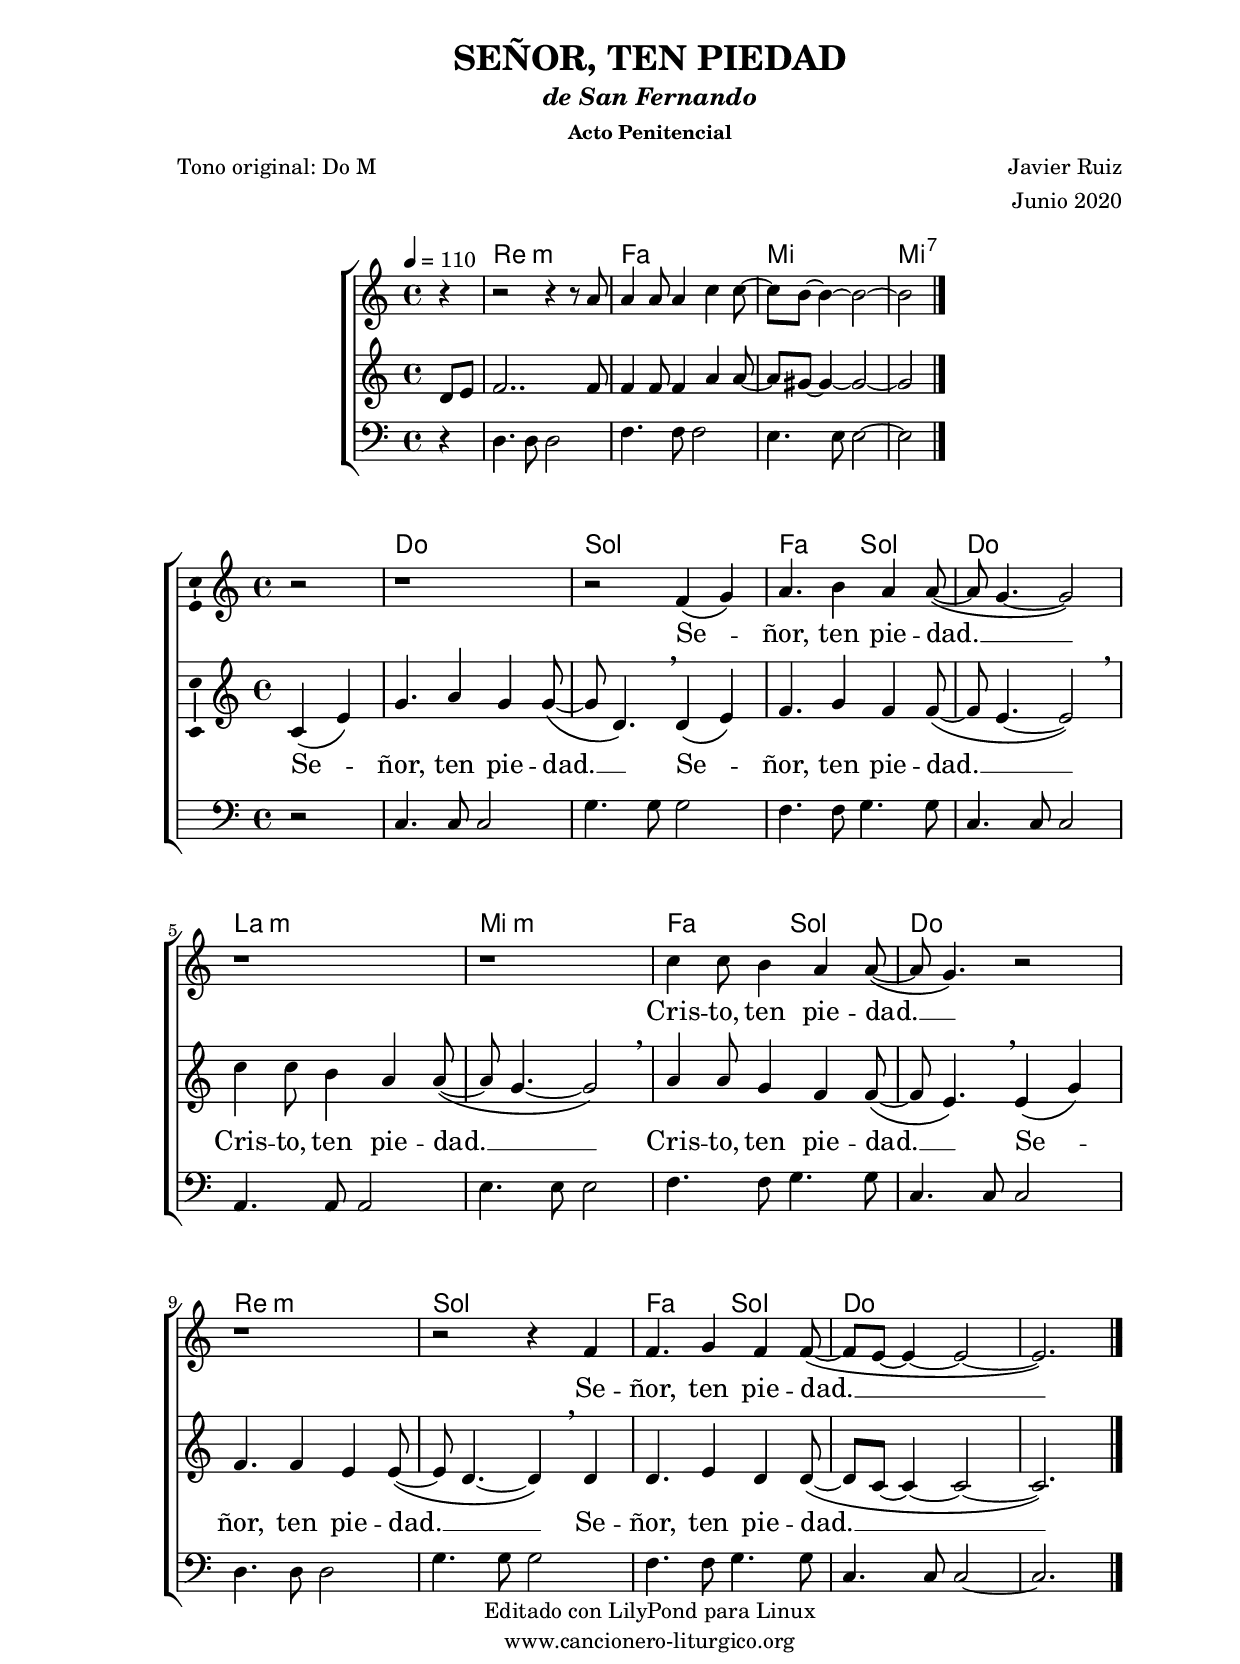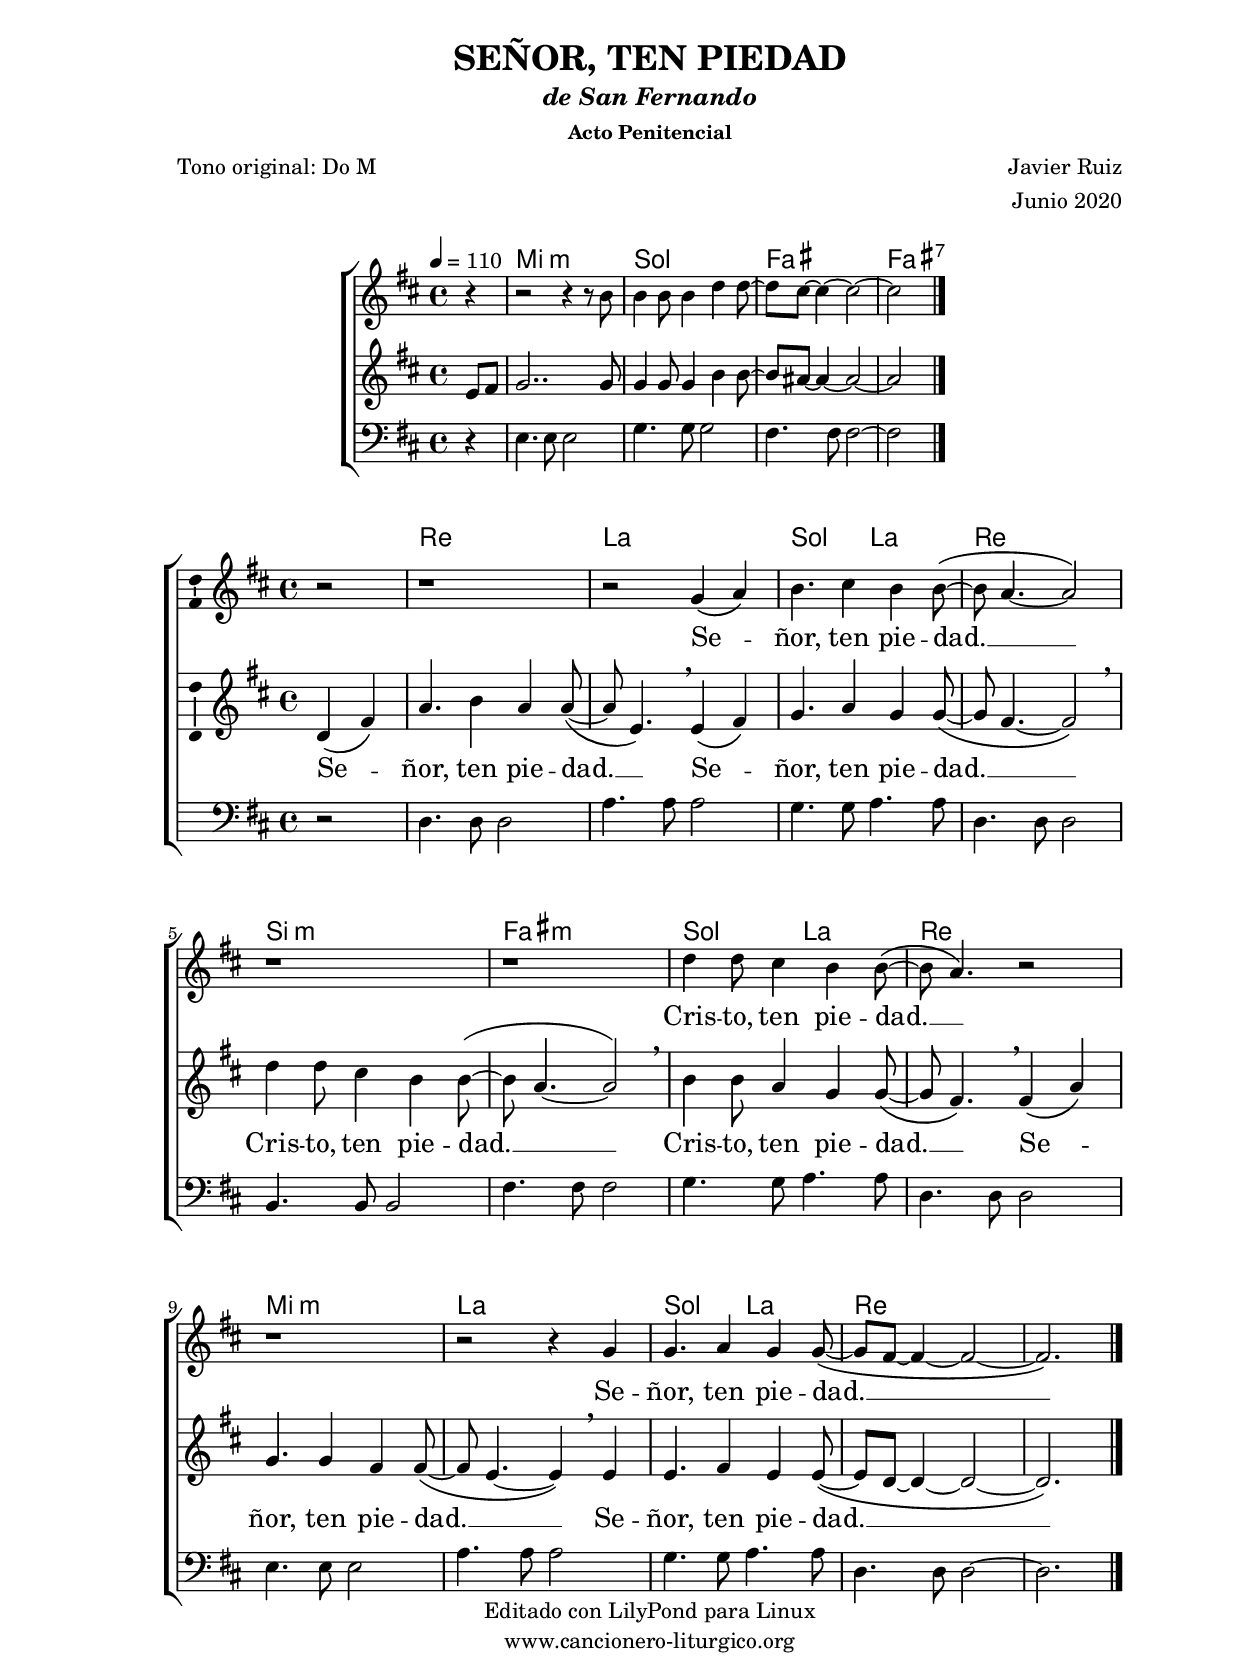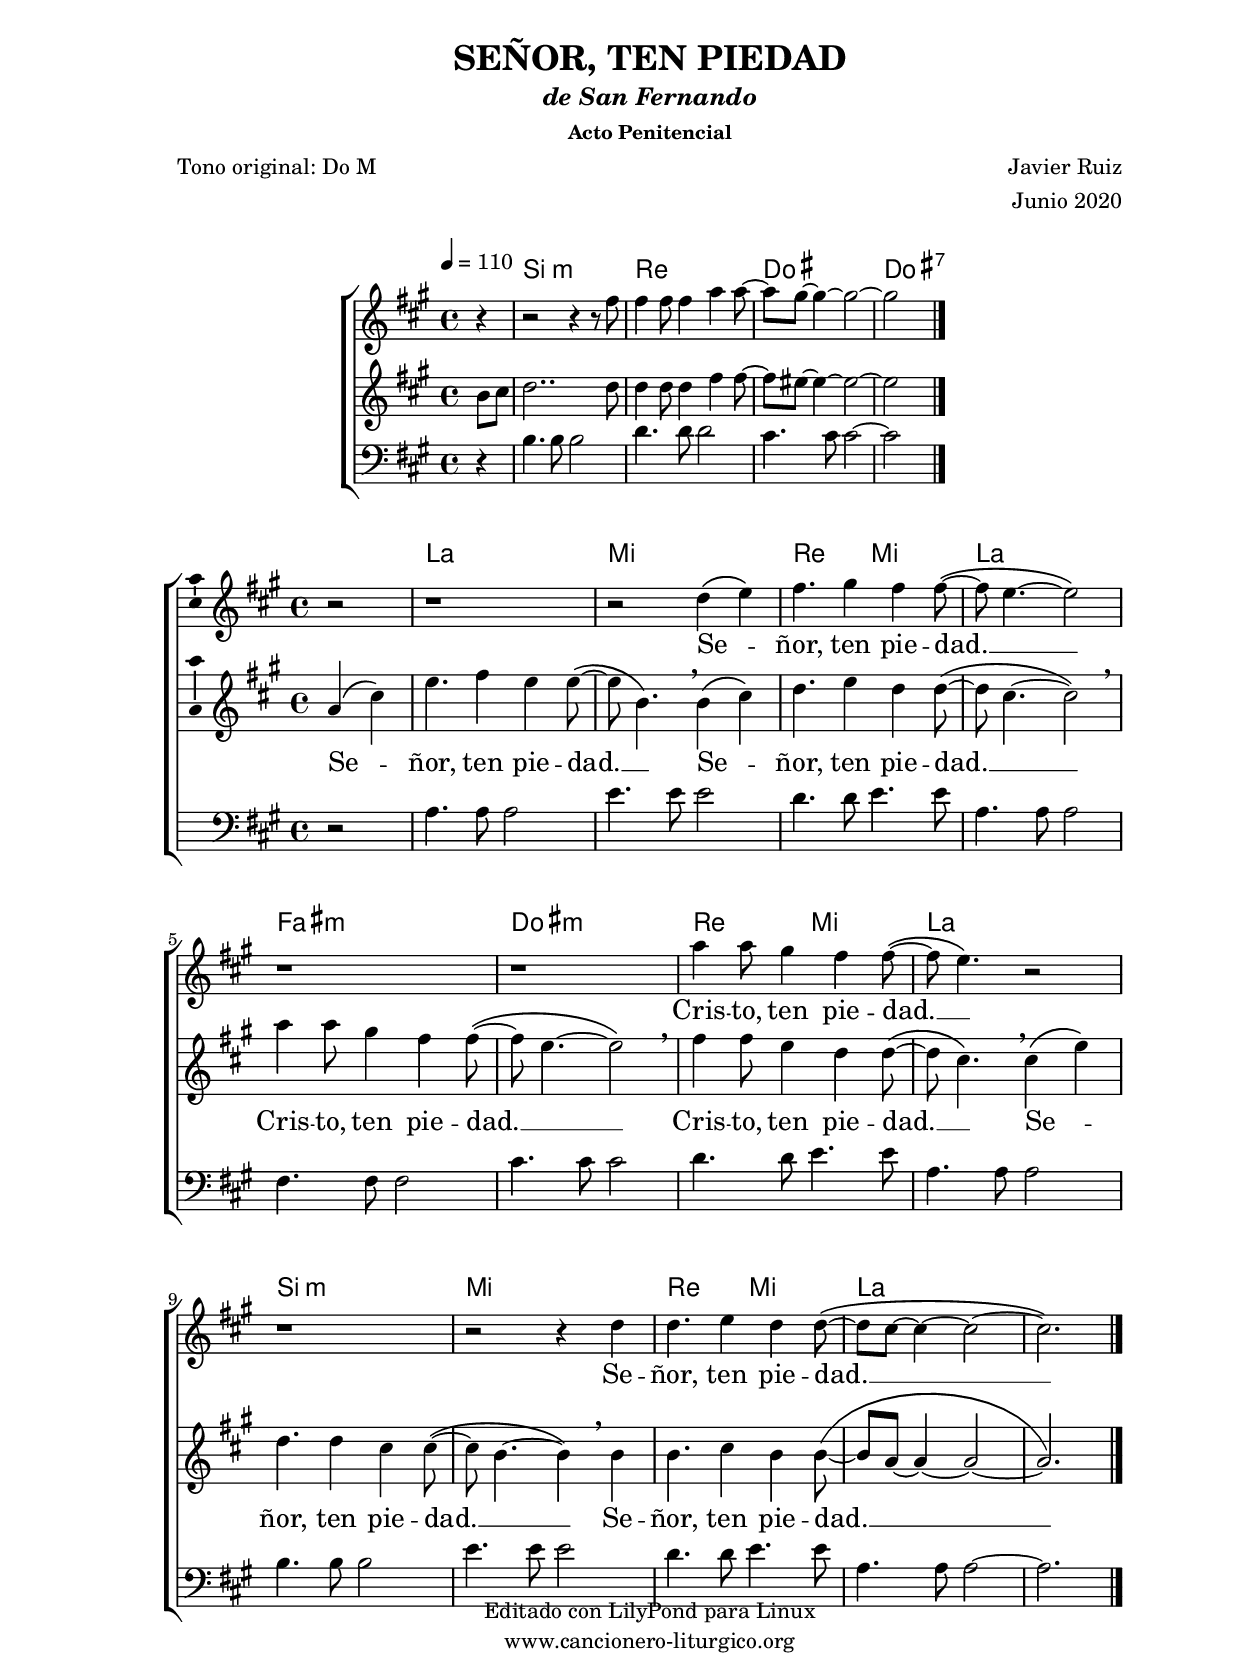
%
%lilypond ten-piedad-jruiz.ly
%timidity ten-piedad-jruiz.midi -Ow -o ten-piedad-jruiz.wav
%timidity ten-piedad-jruiz.midi -Ow -o - | lame - ten-piedad-jruiz.mp3
%
%Para convertir de .wav a .mp3:
%lame -h -m j filename.wav
%
%
%para escuchar el midi:
%timidity nombrefichero.midi
%


%versión de lilypond para la que se ha escrito esta partitura:
\version "2.16.0"

	%Tamaño papel
	#(set-default-paper-size "a4")
	%Tamaño partitura
	#(set-global-staff-size 19)
	%No responde al pulsar sobre una nota
	#(ly:set-option 'point-and-click #f)

%parámetros del encabezamiento:
\header {
	title = "SEÑOR, TEN PIEDAD"
	subtitle = \markup { {\italic "de San Fernando"} }
	subsubtitle = \markup { Acto Penitencial }
	composer = "Javier Ruiz"
	poet = "Tono original: Do M"
	meter = ""
	arranger = "Junio 2020"
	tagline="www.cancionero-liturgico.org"
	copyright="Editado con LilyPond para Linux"
	}

%parámetros asociados al papel:
\paper  {
	oddHeaderMarkup = \markup {\fill-line { \on-the-fly #not-first-page \fromproperty #'header:title \on-the-fly #not-first-page \fromproperty #'header:composer }}
	evenHeaderMarkup = \markup {\fill-line { \fromproperty #'header:composer \fromproperty #'header:title }}
	#(set-paper-size "a4")
	print-page-number = ##f
	first-page-number = 1
	print-first-page-number = ##f
%	head-separation = 3.0 \cm
	top-margin = 2.0 \cm
%%%	bottom-margin = 0.5\cm
	bottom-margin = 0.2\cm
	left-margin = 3.0 \cm
	line-width = 16.0 \cm 
	indent = 0\mm
%	indent = 8\mm
	interscoreline = 2.\mm
	between-system-space = 15\mm
%	para que las partituras no llenen la hoja:
	ragged-bottom = ##t
%	idem para la última hoja:
	ragged-last-bottom = ##f
%	para que las partituras llenen el ancho del papel:
	ragged-last = ##f
	after-title-space = 2.5 \cm
page-count=1
%system-count=8

	%Flexible Vertical Spacing
%	markup-markup-spacing =
%	#'((basic-distance . 15) (minimum-distance . 15) (padding . 3))
	markup-system-spacing =
	#'((basic-distance . 15) (minimum-distance . 15) (padding . 3))
	system-system-spacing =
	#'((basic-distance . 15) (minimum-distance . 15) (padding . 3))
	score-system-spacing =
	#'((basic-distance . 15) (minimum-distance . 15) (padding . 5))
%	top-system-spacing = % header
%	#'((basic-distance . 8) (minimum-distance . 0) (padding . 0))
%	top-markup-spacing =
%	#'((basic-distance . 20) (minimum-distance . 20) (padding . 0))
	last-bottom-spacing = % footer
	#'((basic-distance . 5) (minimum-distance . 5) (padding . 0))
%	score-markup-spacing =
%	#'((basic-distance . 16) (minimum-distance . 13) (padding . 0))

	}


%parámetros que afectan a toda la partitura:
globalintro =  {
	%clave de sol (G):
	\clef G
	%armadura:
%	\transpose ees f
	\key c \major
	\tempo 4=110
	\set Score.tempoHideNote = ##f
	}

global =  {
	%clave de sol (G):
	\clef G
	%armadura:
%	\transpose ees f
	\key c \major
	\tempo 4=110
	\set Score.tempoHideNote = ##t
	}


acordesintro = {
	\italianChords
	\chordmode {
%	\transpose ees f
{

s4
d1:m f e e2:7
%s2

	}
	}
}


melodiaintro = 
%	\transpose ees f
{

	\relative c''{
	\time 4/4

\partial4
r4
r2 r4 r8 a8
a4 a8 a4 c c8~
c8 b8~b4~b2~
b2
%s2

}
	\bar "|."
	}


melodiaintrodos = 
%	\transpose ees f
{

	\relative c'{
	\time 4/4

\partial4
d8 e
f2.. f8
f4 f8 f4 a a8~
a8 gis8~gis4~gis2~
gis2
%s2

}
	\bar "|."
	}


melodiaintrobajo = 
%	\transpose ees f
{

	%clave de fa (F):
	\clef F

	\relative c{
	\time 4/4

\partial4
r4
d4. d8 d2
f4. f8 f2
e4. e8 e2~
e2
%s2

}
	\bar "|."
	}


acordesestri = {
	\italianChords
	\chordmode {
%	\transpose ees f
{

\partial2
s2
c2 c g g f g c c a:m a:m e:m e:m f g c c d:m d:m g g f g c s2.
%s4


	}
	}
}


melodiaestri = 
%	\transpose ees f
{

	\relative c'{
	\time 4/4

\partial2
c4 \(e\)
g4. a4 g g8~
\(g8 d4.\) \breathe d4 \(e\)
f4. g4 f f8~
\(f8 e4.~e2\) \breathe

\break

c'4 c8 b4 a a8~
\(a8 g4.~g2\) \breathe
a4 a8 g4 f f8~
\(f8 e4.\) \breathe e4 \(g\)

\break

f4. f4 e e8~
\(e8 d4.~d4\) \breathe d4
d4. e4 d d8~
\(d8 c8~c4~c2~
c2.\)
%s4

}

	\bar "|."
	}


melodiaestrialto = 
%	\transpose ees f
{

	\relative c'{
	\time 4/4

\partial2
r2
r1
r2 f4 \(g\)
a4. b4 a a8~
\(a8 g4.~g2\)
r1
r1
c4 c8 b4 a a8~
\(a8 g4.\) r2
r1
r2 r4 f4
f4. g4 f f8~
\(f8 e8~e4~e2~
e2.\)
%s4

}

	\bar "|."
	}


melodiaestribajo = 
%	\transpose ees f
{

	%clave de fa (F):
	\clef F

	\relative c{
	\time 4/4

\partial2
r2
c4. c8 c2
g'4. g8 g2
f4. f8 g4. g8
c,4. c8 c2
a4. a8 a2
e'4. e8 e2
f4. f8 g4. g8
c,4. c8 c2
d4. d8 d2
g4. g8 g2
f4. f8 g4. g8
c,4. c8 c2~
c2.
%s4

}
	\bar "|."
	}


textoestri = \lyricmode {
Se -- _ ñor, ten pie -- dad. __ _ Se -- _ ñor, ten pie -- dad. __ _
Cris -- to, ten pie -- dad. __ _ Cris -- to, ten pie -- dad. __ _
Se -- _ ñor, ten pie -- dad. __ _ Se -- ñor, ten pie -- dad. __ _
	}

textoestrialto = \lyricmode {
Se -- _ ñor, ten pie -- dad. __ _
Cris -- to, ten pie -- dad. __ _
Se -- ñor, ten pie -- dad. __ _
	}


acordesintroStaff = \context ChordNames = acordesintroStaff <<
	\set chordChanges = ##t
	\acordesintro
	>>

acordesestriStaff = \context ChordNames = acordesestriStaff <<
	\set chordChanges = ##t
	\acordesestri
	>>

vozintroStaff = \context Voice = vozintroStaff
<<
	\override Staff.StaffSymbol #'staff-space = #(magstep -0.35)
	\set Staff.midiInstrument = #"violin"
	\set Staff.midiMinimumVolume = #0.4
	\set Staff.midiMaximumVolume = #0.6
	\globalintro
	\melodiaintro
	>>

vozintrodosStaff = \context Voice = vozintrodosStaff
<<
	\override Staff.StaffSymbol #'staff-space = #(magstep -0.35)
	\set Staff.midiInstrument = #"flute"
	\set Staff.midiMinimumVolume = #0.6
	\set Staff.midiMaximumVolume = #0.8
	\globalintro
	\melodiaintrodos
	>>

vozintrobajoStaff = \context Voice = vozintrobajoStaff
<<
	\override Staff.StaffSymbol #'staff-space = #(magstep -0.35)
	\set Staff.midiInstrument = #"english horn"
	\set Staff.midiMinimumVolume = #0.6
	\set Staff.midiMaximumVolume = #0.8
	\globalintro
	\melodiaintrobajo
	>>

vozestrialtoStaff = \context Voice = vozestrialtoStaff
\with {\consists "Ambitus_engraver"}
<<
	\override Staff.StaffSymbol #'staff-space = #(magstep -0.35)
	\set Staff.midiInstrument = #"violin"
	\set Staff.midiMinimumVolume = #0.6
	\set Staff.midiMaximumVolume = #0.8
	\global
	\relative c' \melodiaestrialto
	>>

vozestriStaff = \context Voice = vozestriStaff
\with {\consists "Ambitus_engraver"}
<<
%	\set Staff.instrumentName = ""
%	\set Staff.shortInstrumentName = ""
%	\set Staff.midiInstrument = #"clarinet"
%	\set Staff.midiInstrument = #"cello"
	\set Staff.midiInstrument = #"flute"
%	\set Staff.midiInstrument = #"electric guitar (jazz)"
%	\set Staff.midiInstrument = #"english horn"
%	\set Staff.midiInstrument = #"violin"
%	\set Staff.midiInstrument = #"glockenspiel"
	\set Staff.midiMinimumVolume = #0.8
	\set Staff.midiMaximumVolume = #1.0
	\global
	\melodiaestri
	>>


vozestribajoStaff = \context Voice = vozestribajoStaff
<<
	\override Staff.StaffSymbol #'staff-space = #(magstep -0.35)
	\set Staff.midiInstrument = #"english horn"
	\set Staff.midiMinimumVolume = #0.6
	\set Staff.midiMaximumVolume = #0.8
	\global
	\melodiaestribajo
	>>

textoestriStaff = \context Lyrics = textoestriStaff <<
	\lyricsto vozestriStaff \textoestri
	>>

textoestrialtoStaff = \context Lyrics = textoestrialtoStaff <<
	\lyricsto vozestrialtoStaff \textoestrialto
	>>


\book {
	\score {
		\context ChoirStaff {
%			\override StaffGroup.SystemStartBracket #'collapse-height = #1
%			\override Score.SystemStartBar #'collapse-height = #1
			<<
			\acordesintroStaff
			\vozintroStaff
			\vozintrodosStaff
			\vozintrobajoStaff
			>>
			}
		\layout {
	    		\context {
				\Lyrics
				\override LyricText #'font-size = #2
				}
	   		 \context {
				\Score
				\override StaffSymbol #'staff-space = #(magstep +3)
				}
			indent = 3 \cm
			line-width= 13.0 \cm
			}
		}
	\score {
		<<
		\context ChoirStaff {
%			\override StaffGroup.SystemStartBracket #'collapse-height = #1
%			\override Score.SystemStartBar #'collapse-height = #1
			<<
			\acordesestriStaff
			\vozestrialtoStaff
			\textoestrialtoStaff
			\vozestriStaff
			\textoestriStaff
			\vozestribajoStaff
			>>
			}
		>>
		\layout {
	    		\context {
				\Lyrics
				\override LyricText #'font-size = #2
				}
	   		 \context {
				\Score
				\override StaffSymbol #'staff-space = #(magstep +3)
				}
			}
		}
	\score {
		\unfoldRepeats
		<<
		\context ChoirStaff {
			<<
			\acordesintroStaff
			\vozintroStaff
			\vozintrodosStaff
			\vozintrobajoStaff
			>>
			<<
			\acordesestriStaff
			\vozestrialtoStaff
			\vozestriStaff
			\vozestribajoStaff
			>>
			}
		>>
		\midi {
	  		\context {
	  			\Score
				tempoWholesPerMinute = #(ly:make-moment 70 4)
				midiChannelMapping = #'instrument
				}
			}
		}
	}


#(define output-suffix "C")
\book {
	\score {
		\context ChoirStaff {
%			\override StaffGroup.SystemStartBracket #'collapse-height = #1
%			\override Score.SystemStartBar #'collapse-height = #1
\transpose c d
			<<
			\acordesintroStaff
			\vozintroStaff
			\vozintrodosStaff
			\vozintrobajoStaff
			>>
			}
		\layout {
	    		\context {
				\Lyrics
				\override LyricText #'font-size = #2
				}
	   		 \context {
				\Score
				\override StaffSymbol #'staff-space = #(magstep +3)
				}
			indent = 3 \cm
			line-width= 13.0 \cm
			}
		}
	\score {
		<<
		\context ChoirStaff {
%			\override StaffGroup.SystemStartBracket #'collapse-height = #1
%			\override Score.SystemStartBar #'collapse-height = #1
\transpose c d
			<<
			\acordesestriStaff
			\vozestrialtoStaff
			\textoestrialtoStaff
			\vozestriStaff
			\textoestriStaff
			\vozestribajoStaff
			>>
			}
		>>
		\layout {
	    		\context {
				\Lyrics
				\override LyricText #'font-size = #2
				}
	   		 \context {
				\Score
				\override StaffSymbol #'staff-space = #(magstep +3)
				}
			}
		}
	}


#(define output-suffix "S")
\book {
	\score {
		\context ChoirStaff {
%			\override StaffGroup.SystemStartBracket #'collapse-height = #1
%			\override Score.SystemStartBar #'collapse-height = #1
\transpose c a
			<<
			\acordesintroStaff
			\vozintroStaff
			\vozintrodosStaff
			\vozintrobajoStaff
			>>
			}
		\layout {
	    		\context {
				\Lyrics
				\override LyricText #'font-size = #2
				}
	   		 \context {
				\Score
				\override StaffSymbol #'staff-space = #(magstep +3)
				}
			indent = 3 \cm
			line-width= 13.0 \cm
			}
		}
	\score {
		<<
		\context ChoirStaff {
%			\override StaffGroup.SystemStartBracket #'collapse-height = #1
%			\override Score.SystemStartBar #'collapse-height = #1
\transpose c a
			<<
			\acordesestriStaff
			\vozestrialtoStaff
			\textoestrialtoStaff
			\vozestriStaff
			\textoestriStaff
			\vozestribajoStaff
			>>
			}
		>>
		\layout {
	    		\context {
				\Lyrics
				\override LyricText #'font-size = #2
				}
	   		 \context {
				\Score
				\override StaffSymbol #'staff-space = #(magstep +3)
				}
			}
		}
	}


